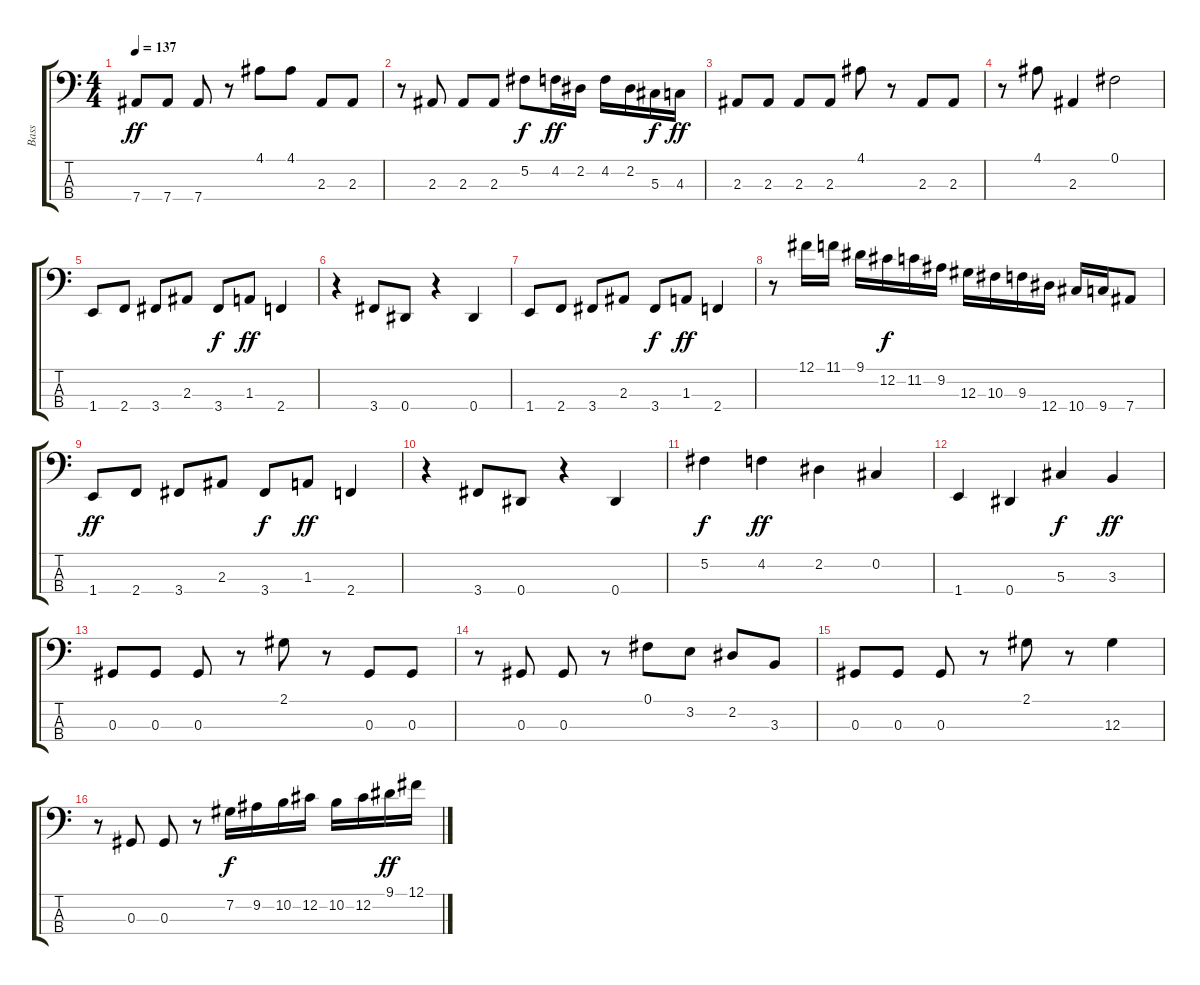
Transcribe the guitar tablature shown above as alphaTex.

\track ("Bass" "Bass") {instrument fretlessbass}
\staff {score tabs}
\tuning (Gb2 Db2 Ab1 Eb1) {hide}
\ts (4 4)
\tempo 137
\clef f4
\ks c
7.4.8{dy ff} 7.4.8 7.4.8 r.8 4.1.8 4.1.8 2.3.8 2.3.8 |
r.8 2.3.8 2.3.8 2.3.8 5.2.8{dy f} 4.2.16{dy ff} 2.2.16 4.2.16 2.2.16 5.3.16{dy f} 4.3.16{dy ff} |
2.3.8 2.3.8 2.3.8 2.3.8 4.1.8 r.8 2.3.8 2.3.8 |
r.8 4.1.8 2.3.4 0.1.2 |
\section ("" "")
1.4.8 2.4.8 3.4.8 2.3.8 3.4.8{dy f} 1.3.8{dy ff} 2.4.4 |
r.4 3.4.8 0.4.8 r.4 0.4.4 |
1.4.8 2.4.8 3.4.8 2.3.8 3.4.8{dy f} 1.3.8{dy ff} 2.4.4 |
r.8 12.1.16 11.1.16 9.1.16 12.2.16{dy f} 11.2.16 9.2.16 12.3.16 10.3.16 9.3.16 12.4.16 10.4.16 9.4.16 7.4.8 |
1.4.8{dy ff} 2.4.8 3.4.8 2.3.8 3.4.8{dy f} 1.3.8{dy ff} 2.4.4 |
r.4 3.4.8 0.4.8 r.4 0.4.4 |
5.2.4{dy f} 4.2.4{dy ff} 2.2.4 0.2.4 |
1.4.4 0.4.4 5.3.4{dy f} 3.3.4{dy ff} |
\section ("" "")
0.3.8 0.3.8 0.3.8 r.8 2.1.8 r.8 0.3.8 0.3.8 |
r.8 0.3.8 0.3.8 r.8 0.1.8 3.2.8 2.2.8 3.3.8 |
0.3.8 0.3.8 0.3.8 r.8 2.1.8 r.8 12.3.4 |
r.8 0.3.8 0.3.8 r.8 7.2.16{dy f} 9.2.16 10.2.16 12.2.16 10.2.16 12.2.16 9.1.16{dy ff} 12.1.16
